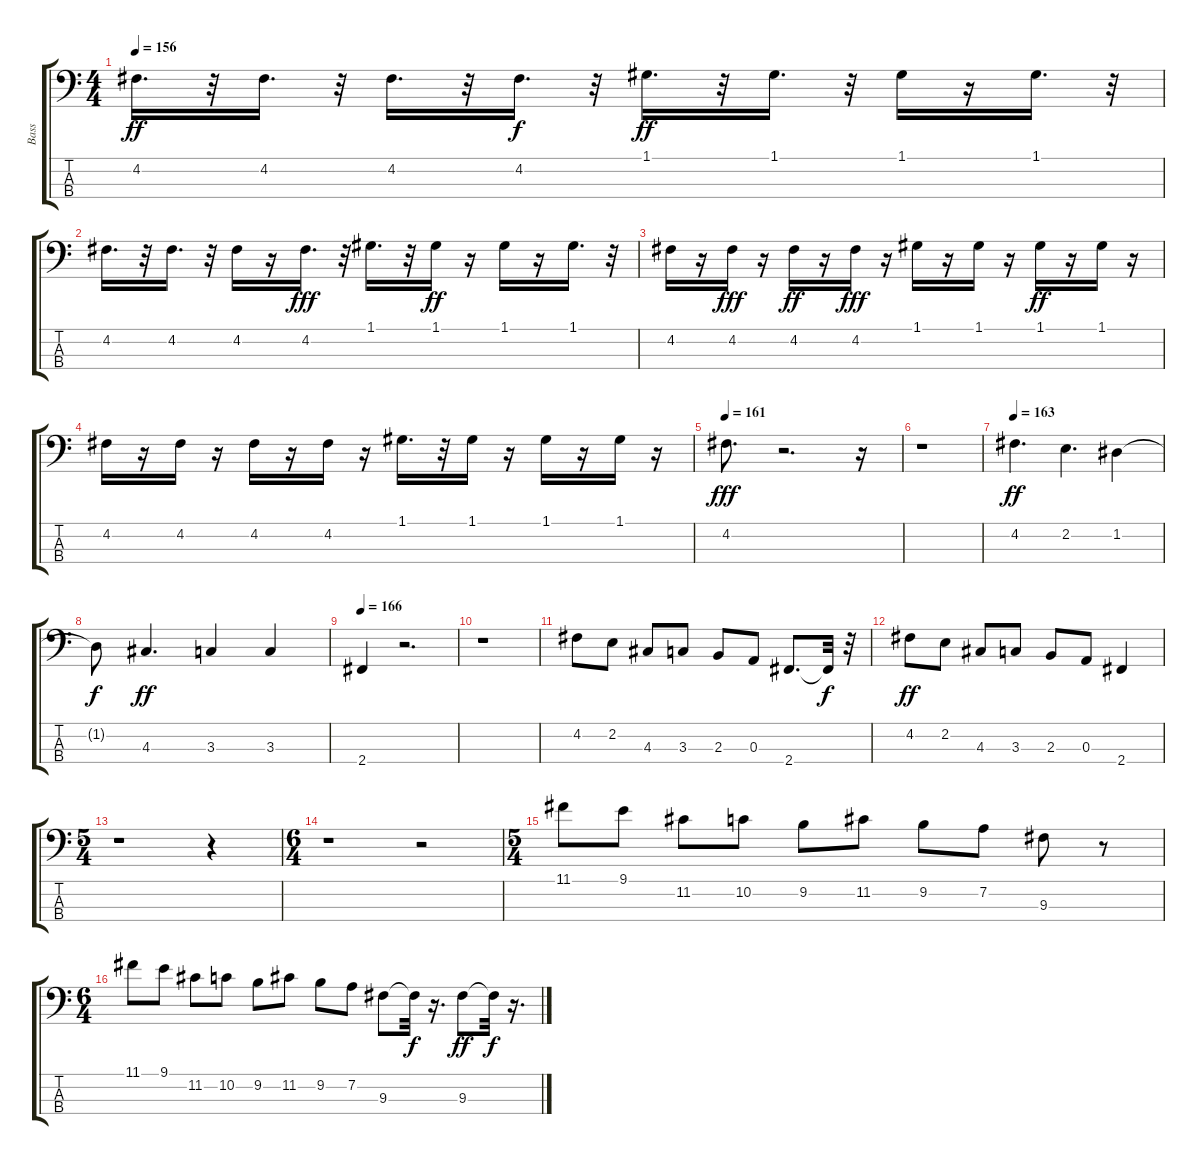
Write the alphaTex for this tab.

\track ("Bass" "Bass") {instrument acousticbass}
\staff {score tabs}
\tuning (G2 D2 A1 E1) {hide}
\ts (4 4)
\tempo 156
\clef f4
\ks c
4.2.16{d dy ff} r.32 4.2.16{d} r.32 4.2.16{d} r.32 4.2.16{d dy f} r.32 1.1.16{d dy ff} r.32 1.1.16{d} r.32 1.1.16 r.16 1.1.16{d} r.32 |
4.2.16{d} r.32 4.2.16{d} r.32 4.2.16 r.16 4.2.16{d dy fff} r.32 1.1.16{d} r.32 1.1.16{dy ff} r.16 1.1.16 r.16 1.1.16{d} r.32 |
4.2.16 r.16 4.2.16{dy fff} r.16 4.2.16{dy ff} r.16 4.2.16{dy fff} r.16 1.1.16 r.16 1.1.16 r.16 1.1.16{dy ff} r.16 1.1.16 r.16 |
4.2.16 r.16 4.2.16 r.16 4.2.16 r.16 4.2.16 r.16 1.1.16{d} r.32 1.1.16 r.16 1.1.16 r.16 1.1.16 r.16 |
\tempo 161
4.2.8{d dy fff} r.2{d} r.16 |
r.1 |
\tempo 163
4.2.4{d dy ff} 2.2.4{d} 1.2.4 |
1.2{t}.8{dy f} 4.3.4{d dy ff} 3.3.4 3.3.4 |
\tempo 166
2.4.4 r.2{d} |
r.1 |
4.2.8 2.2.8 4.3.8 3.3.8 2.3.8 0.3.8 2.4.8{d} 2.4{t}.32{dy f} r.32 |
4.2.8{dy ff} 2.2.8 4.3.8 3.3.8 2.3.8 0.3.8 2.4.4 |
\ts (5 4)
r.1 r.4 |
\ts (6 4)
r.1 r.2 |
\ts (5 4)
11.1.8 9.1.8 11.2.8 10.2.8 9.2.8 11.2.8 9.2.8 7.2.8 9.3.8 r.8 |
\ts (6 4)
11.1.8 9.1.8 11.2.8 10.2.8 9.2.8 11.2.8 9.2.8 7.2.8 9.3.8 9.3{t}.32{dy f} r.16{d} 9.3.8{dy ff} 9.3{t}.32{dy f} r.16{d}
